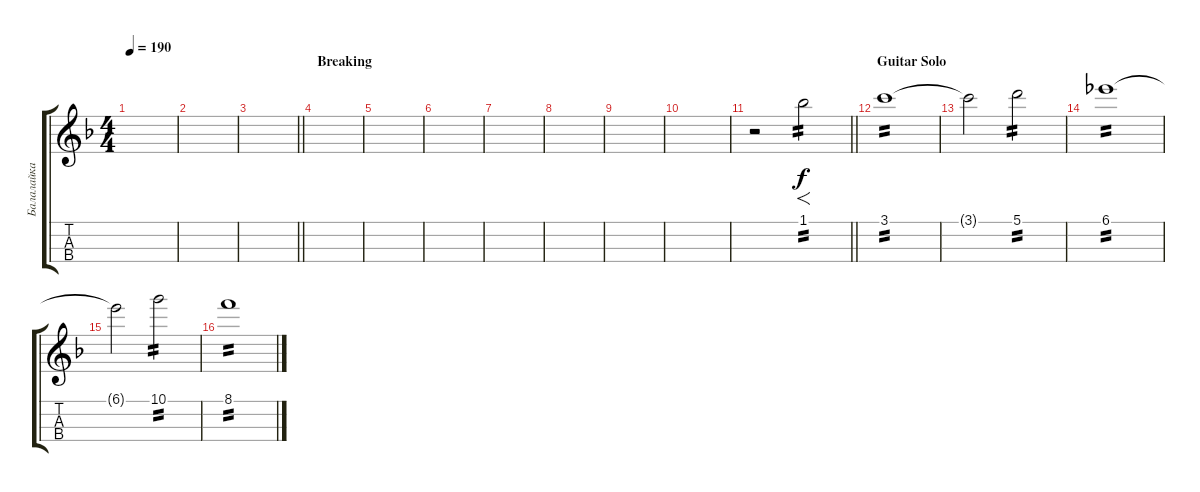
\track ("Балалайка" "Балалайка") {instrument acousticguitarsteel}
\staff {score tabs}
\tuning (A4 E4 E4 G3) {hide}
\ts (4 4)
\tempo 190
\clef g2
\ks dminor
|
|
\barLineRight lightlight
|
\section ("" "Breaking")
|
|
|
|
|
|
|
\barLineRight lightlight
r.2 1.1.2{f tp 2} |
\section ("" "Guitar Solo")
3.1.1{tp 2} |
3.1{t}.2 5.1.2{tp 2} |
6.1.1{tp 2} |
6.1{t}.2 10.1.2{tp 2} |
8.1.1{tp 2}
